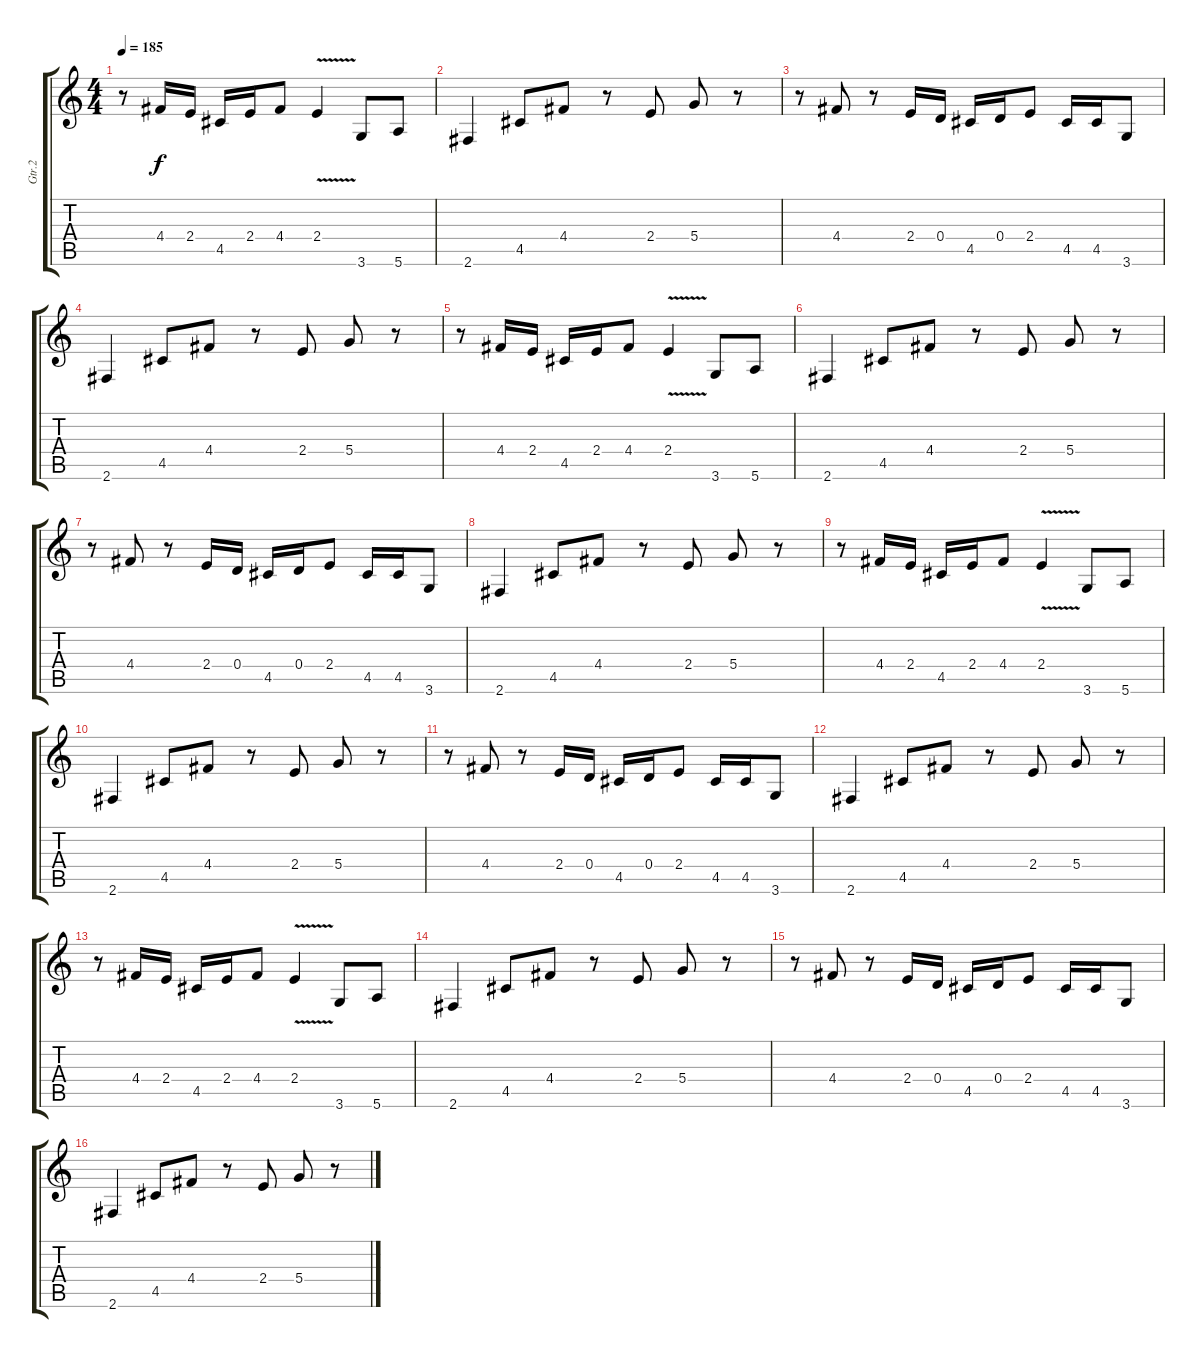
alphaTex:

\track ("Gtr.2" "Gtr.2") {instrument distortionguitar}
\staff {score tabs}
\tuning (E4 B3 G3 D3 A2 E2) {hide}
\ts (4 4)
\tempo 185
\clef g2
\ks c
r.8{dy f} 4.4.16 2.4.16 4.5.16 2.4.16 4.4.8 2.4{v}.4 3.6.8 5.6.8 |
2.6.4 4.5.8 4.4.8 r.8 2.4.8 5.4.8 r.8 |
r.8 4.4.8 r.8 2.4.16 0.4.16 4.5.16 0.4.16 2.4.8 4.5.16 4.5.16 3.6.8 |
2.6.4 4.5.8 4.4.8 r.8 2.4.8 5.4.8 r.8 |
r.8 4.4.16 2.4.16 4.5.16 2.4.16 4.4.8 2.4{v}.4 3.6.8 5.6.8 |
2.6.4 4.5.8 4.4.8 r.8 2.4.8 5.4.8 r.8 |
r.8 4.4.8 r.8 2.4.16 0.4.16 4.5.16 0.4.16 2.4.8 4.5.16 4.5.16 3.6.8 |
2.6.4 4.5.8 4.4.8 r.8 2.4.8 5.4.8 r.8 |
r.8 4.4.16 2.4.16 4.5.16 2.4.16 4.4.8 2.4{v}.4 3.6.8 5.6.8 |
2.6.4 4.5.8 4.4.8 r.8 2.4.8 5.4.8 r.8 |
r.8 4.4.8 r.8 2.4.16 0.4.16 4.5.16 0.4.16 2.4.8 4.5.16 4.5.16 3.6.8 |
2.6.4 4.5.8 4.4.8 r.8 2.4.8 5.4.8 r.8 |
r.8 4.4.16 2.4.16 4.5.16 2.4.16 4.4.8 2.4{v}.4 3.6.8 5.6.8 |
2.6.4 4.5.8 4.4.8 r.8 2.4.8 5.4.8 r.8 |
r.8 4.4.8 r.8 2.4.16 0.4.16 4.5.16 0.4.16 2.4.8 4.5.16 4.5.16 3.6.8 |
2.6.4 4.5.8 4.4.8 r.8 2.4.8 5.4.8 r.8
